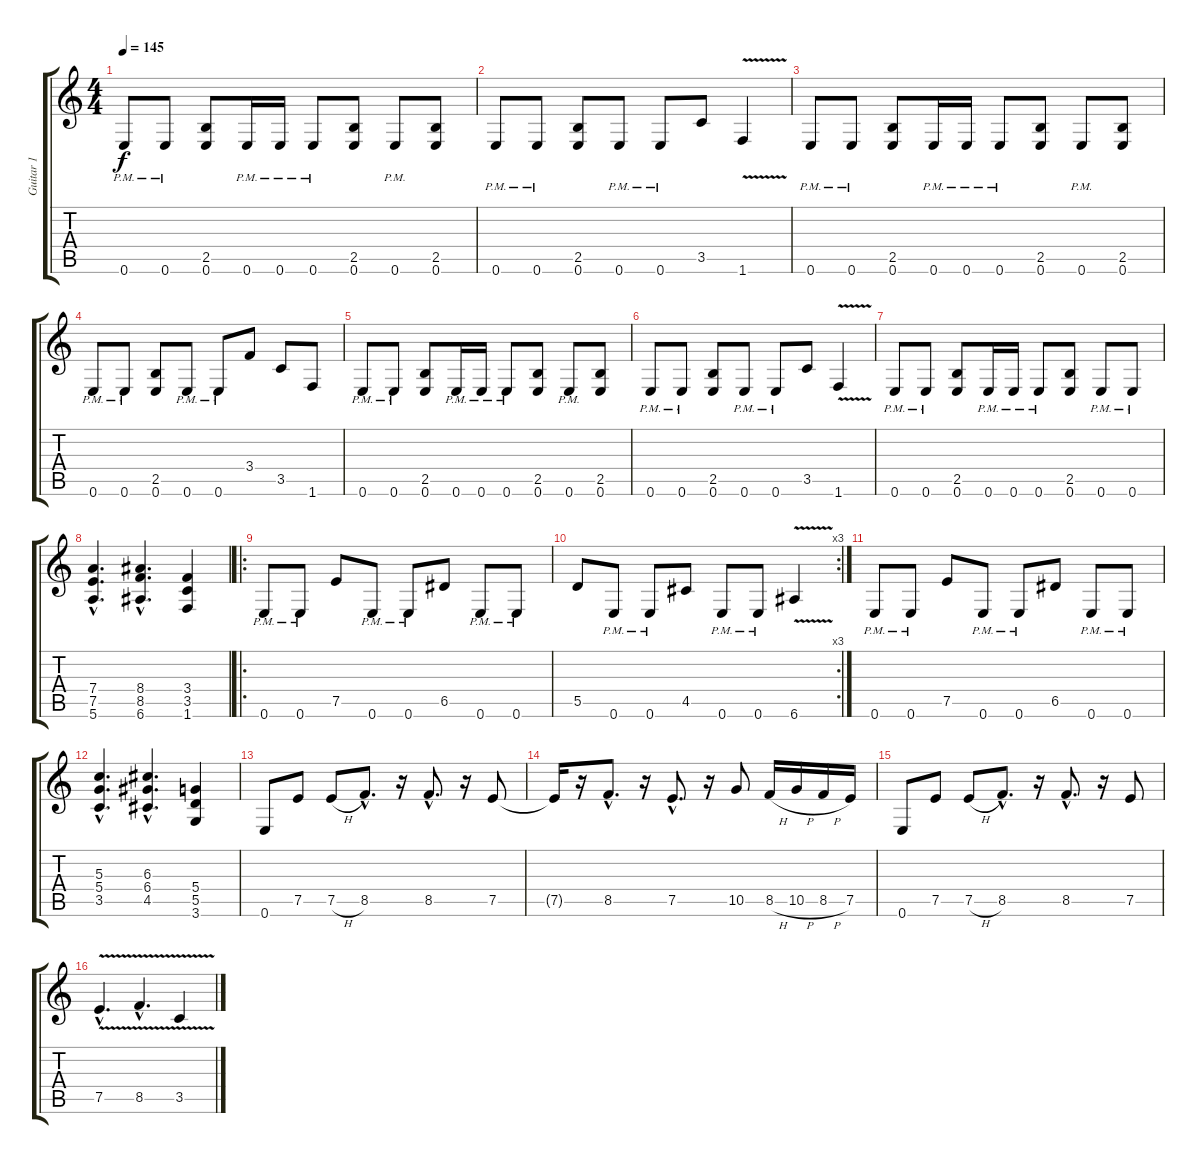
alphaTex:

\track ("Guitar 1" "Guitar 1") {instrument distortionguitar}
\staff {score tabs}
\tuning (E4 B3 G3 D3 A2 E2) {hide}
\ts (4 4)
\tempo 145
\clef g2
\ks c
0.6{pm}.8{dy f} 0.6{pm}.8 (2.5 0.6).8 0.6{pm}.16 0.6{pm}.16 0.6{pm}.8 (2.5 0.6).8 0.6{pm}.8 (2.5 0.6).8 |
0.6{pm}.8 0.6{pm}.8 (2.5 0.6).8 0.6{pm}.8 0.6{pm}.8 3.5.8 1.6{v}.4 |
0.6{pm}.8 0.6{pm}.8 (2.5 0.6).8 0.6{pm}.16 0.6{pm}.16 0.6{pm}.8 (2.5 0.6).8 0.6{pm}.8 (2.5 0.6).8 |
0.6{pm}.8 0.6{pm}.8 (2.5 0.6).8 0.6{pm}.8 0.6{pm}.8 3.4.8 3.5.8 1.6.8 |
0.6{pm}.8 0.6{pm}.8 (2.5 0.6).8 0.6{pm}.16 0.6{pm}.16 0.6{pm}.8 (2.5 0.6).8 0.6{pm}.8 (2.5 0.6).8 |
0.6{pm}.8 0.6{pm}.8 (2.5 0.6).8 0.6{pm}.8 0.6{pm}.8 3.5.8 1.6{v}.4 |
0.6{pm}.8 0.6{pm}.8 (2.5 0.6).8 0.6{pm}.16 0.6{pm}.16 0.6{pm}.8 (2.5 0.6).8 0.6{pm}.8 0.6{pm}.8 |
(7.4{hac} 7.5{hac} 5.6{hac}).4{d} (8.4{hac} 8.5{hac} 6.6{hac}).4{d} (3.4 3.5 1.6).4 |
\ro
0.6{pm}.8 0.6{pm}.8 7.5.8 0.6{pm}.8 0.6{pm}.8 6.5.8 0.6{pm}.8 0.6{pm}.8 |
\rc 3
5.5.8 0.6{pm}.8 0.6{pm}.8 4.5.8 0.6{pm}.8 0.6{pm}.8 6.6{v}.4 |
0.6{pm}.8 0.6{pm}.8 7.5.8 0.6{pm}.8 0.6{pm}.8 6.5.8 0.6{pm}.8 0.6{pm}.8 |
(5.3{hac} 5.4{hac} 3.5{hac}).4{d} (6.3{hac} 6.4{hac} 4.5{hac}).4{d} (5.4 5.5 3.6).4 |
0.6.8 7.5.8 7.5{h}.8 8.5{hac}.8{d} r.16 8.5{hac}.8{d} r.16 7.5.8 |
7.5{t}.16 r.16 8.5{hac}.8{d} r.16 7.5{hac}.8{d} r.16 10.5.8 8.5{h}.16 10.5{h}.16 8.5{h}.16 7.5.16 |
0.6.8 7.5.8 7.5{h}.8 8.5{hac}.8{d} r.16 8.5{hac}.8{d} r.16 7.5.8 |
7.5{v hac}.4{d} 8.5{v hac}.4{d} 3.5{v}.4
